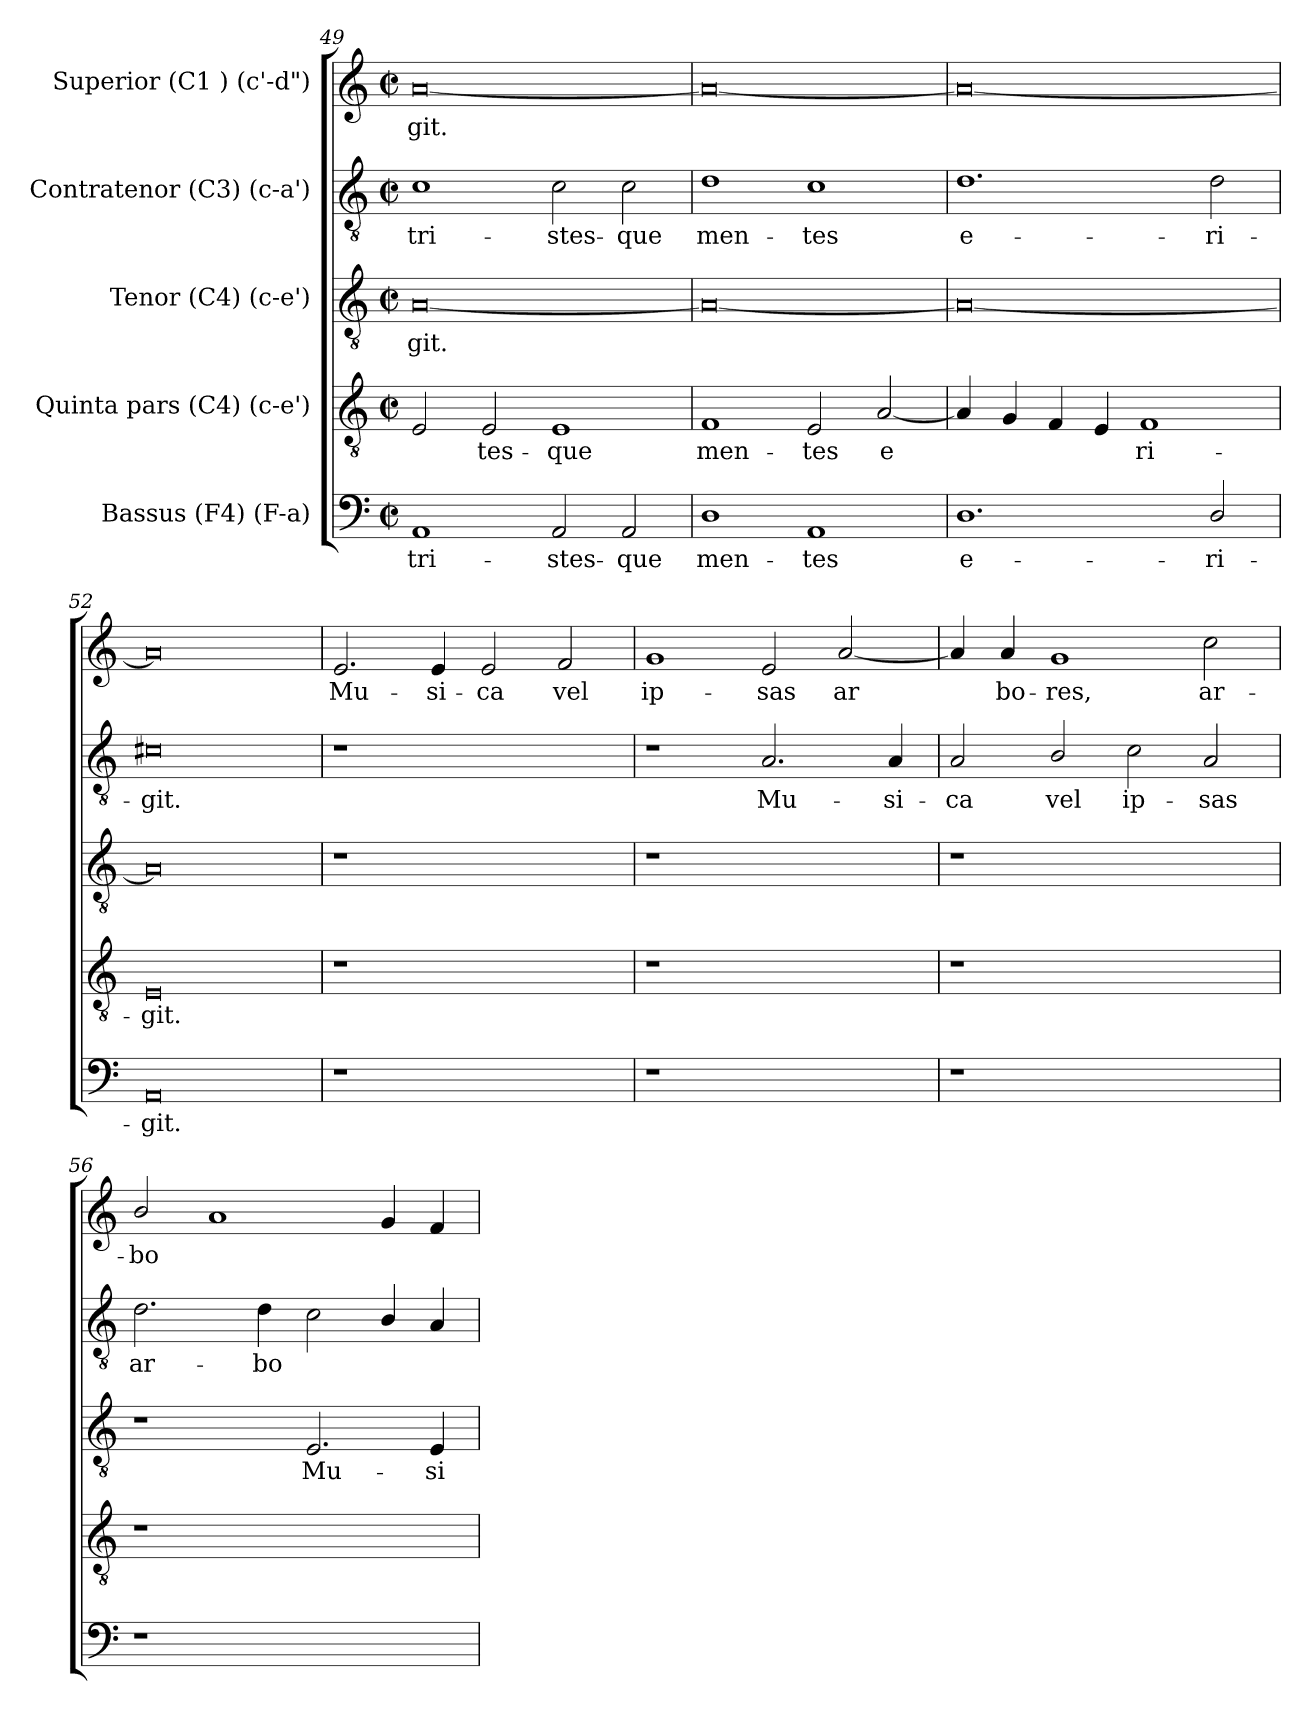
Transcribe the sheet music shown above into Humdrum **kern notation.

**kern	**text	**kern	**text	**kern	**text	**kern	**text	**kern	**text
*part5	*part5	*part4	*part4	*part3	*part3	*part2	*part2	*part1	*part1
*staff5	*staff5	*staff4	*staff4	*staff3	*staff3	*staff2	*staff2	*staff1	*staff1
*I"Bassus (F4)  (F-a)	*	*I"Quinta pars (C4)  (c-e')	*	*I"Tenor (C4)  (c-e')	*	*I"Contratenor (C3)  (c-a')	*	*I"Superior (C1 )  (c'-d")	*
*clefF4	*	*clefGv2	*	*clefGv2	*	*clefGv2	*	*clefG2	*
*k[]	*	*k[]	*	*k[]	*	*k[]	*	*k[]	*
*C:	*	*C:	*	*C:	*	*C:	*	*C:	*
*M2/2	*	*M2/2	*	*M2/2	*	*M2/2	*	*M2/2	*
*met(c|)	*	*met(c|)	*	*met(c|)	*	*met(c|)	*	*met(c|)	*
=49	=49	=49	=49	=49	=49	=49	=49	=49	=49
!	!LO:LY:b:cj	!	!LO:LY:b:cj	!	!LO:LY:b:cj	!	!LO:LY:b:cj	!	!LO:LY:b:cj
1AA	tri-	2E/	--	[<0A	-git.	1c	tri-	[<0a	-git.
!	!	!	!LO:LY:b:cj	!	!	!	!	!	!
.	.	2E/	-tes-	.	.	.	.	.	.
!	!LO:LY:b:cj	!	!LO:LY:b:cj	!	!	!	!LO:LY:b:cj	!	!
2AA/	-stes-	1E	-que	.	.	2c\	-stes-	.	.
!	!LO:LY:b:cj	!	!	!	!	!	!LO:LY:b:cj	!	!
2AA/	-que	.	.	.	.	2c\	-que	.	.
=50	=50	=50	=50	=50	=50	=50	=50	=50	=50
!	!LO:LY:b:cj	!	!LO:LY:b:cj	!	!LO:LY:b:cj	!	!LO:LY:b:cj	!	!LO:LY:b:cj
1D	men-	1F	men-	0A_<	.	1d	men-	0a_<	.
!	!LO:LY:b:cj	!	!LO:LY:b:cj	!	!	!	!LO:LY:b:cj	!	!
1AA	-tes	2E/	-tes	.	.	1c	-tes	.	.
!	!	!	!LO:LY:b:cj	!	!	!	!	!	!
.	.	[<2A/	e-	.	.	.	.	.	.
=51	=51	=51	=51	=51	=51	=51	=51	=51	=51
!	!LO:LY:b:cj	!	!LO:LY:b:cj	!	!LO:LY:b:cj	!	!LO:LY:b:cj	!	!LO:LY:b:cj
1.D	e-	4A/]	--	0A_<	.	1.d	e-	0a_<	.
!	!	!	!LO:LY:b:cj	!	!	!	!	!	!
.	.	4G/	--	.	.	.	.	.	.
!	!	!	!LO:LY:b:cj	!	!	!	!	!	!
.	.	4F/	--	.	.	.	.	.	.
!	!	!	!LO:LY:b:cj	!	!	!	!	!	!
.	.	4E/	--	.	.	.	.	.	.
!	!	!	!LO:LY:b:cj	!	!	!	!	!	!
.	.	1F	-ri-	.	.	.	.	.	.
!	!LO:LY:b:cj	!	!	!	!	!	!LO:LY:b:cj	!	!
2D/	-ri-	.	.	.	.	2d\	-ri-	.	.
=52	=52	=52	=52	=52	=52	=52	=52	=52	=52
!	!LO:LY:b:cj	!	!LO:LY:b:cj	!	!LO:LY:b:cj	!	!LO:LY:b:cj	!	!LO:LY:b:cj
0AA	-git.	0E	-git.	0A]	.	0c#X	-git.	0a]	.
!!LO:LB:g=z
=53	=53	=53	=53	=53	=53	=53	=53	=53	=53
!	!	!	!	!	!	!	!	!	!LO:LY:b:cj
1r	.	1r	.	1r	.	1r	.	2.e/	Mu-
!	!	!	!	!	!	!	!	!	!LO:LY:b:cj
.	.	.	.	.	.	.	.	4e/	-si-
!	!	!	!	!	!	!	!	!	!LO:LY:b:cj
1ryy	.	1ryy	.	1ryy	.	1ryy	.	2e/	-ca
!	!	!	!	!	!	!	!	!	!LO:LY:b:cj
.	.	.	.	.	.	.	.	2f/	vel
=54	=54	=54	=54	=54	=54	=54	=54	=54	=54
!	!	!	!	!	!	!	!	!	!LO:LY:b:cj
1r	.	1r	.	1r	.	1r	.	1g	ip-
!	!	!	!	!	!	!	!LO:LY:b:cj	!	!LO:LY:b:cj
1ryy	.	1ryy	.	1ryy	.	2.A/	Mu-	2e/	-sas
!	!	!	!	!	!	!	!	!	!LO:LY:b:cj
.	.	.	.	.	.	.	.	[<2a/	ar-
!	!	!	!	!	!	!	!LO:LY:b:cj	!	!
.	.	.	.	.	.	4A/	-si-	.	.
=55	=55	=55	=55	=55	=55	=55	=55	=55	=55
!	!	!	!	!	!	!	!LO:LY:b:cj	!	!LO:LY:b:cj
1r	.	1r	.	1r	.	2A/	-ca	4a/]	--
!	!	!	!	!	!	!	!	!	!LO:LY:b:cj
.	.	.	.	.	.	.	.	4a/	-bo-
!	!	!	!	!	!	!	!LO:LY:b:cj	!	!LO:LY:b:cj
.	.	.	.	.	.	2B/	vel	1g	-res,
!	!	!	!	!	!	!	!LO:LY:b:cj	!	!
1ryy	.	1ryy	.	1ryy	.	2c\	ip-	.	.
!	!	!	!	!	!	!	!LO:LY:b:cj	!	!LO:LY:b:cj
.	.	.	.	.	.	2A/	-sas	2cc\	ar-
=56	=56	=56	=56	=56	=56	=56	=56	=56	=56
!	!	!	!	!	!	!	!LO:LY:b:cj	!	!LO:LY:b:cj
1r	.	1r	.	1r	.	2.d\	ar-	2b/	-bo-
!	!	!	!	!	!	!	!	!	!LO:LY:b:cj
.	.	.	.	.	.	.	.	1a	--
!	!	!	!	!	!	!	!LO:LY:b:cj	!	!
.	.	.	.	.	.	4d\	-bo-	.	.
!	!	!	!	!	!LO:LY:b:cj	!	!LO:LY:b:cj	!	!
1ryy	.	1ryy	.	2.E/	Mu-	2c\	--	.	.
!	!	!	!	!	!	!	!LO:LY:b:cj	!	!LO:LY:b:cj
.	.	.	.	.	.	4B/	--	4g/	--
!	!	!	!	!	!LO:LY:b:cj	!	!LO:LY:b:cj	!	!LO:LY:b:cj
.	.	.	.	4E/	-si-	4A/	--	4f/	--
=	=	=	=	=	=	=	=	=	=
*-	*-	*-	*-	*-	*-	*-	*-	*-	*-
